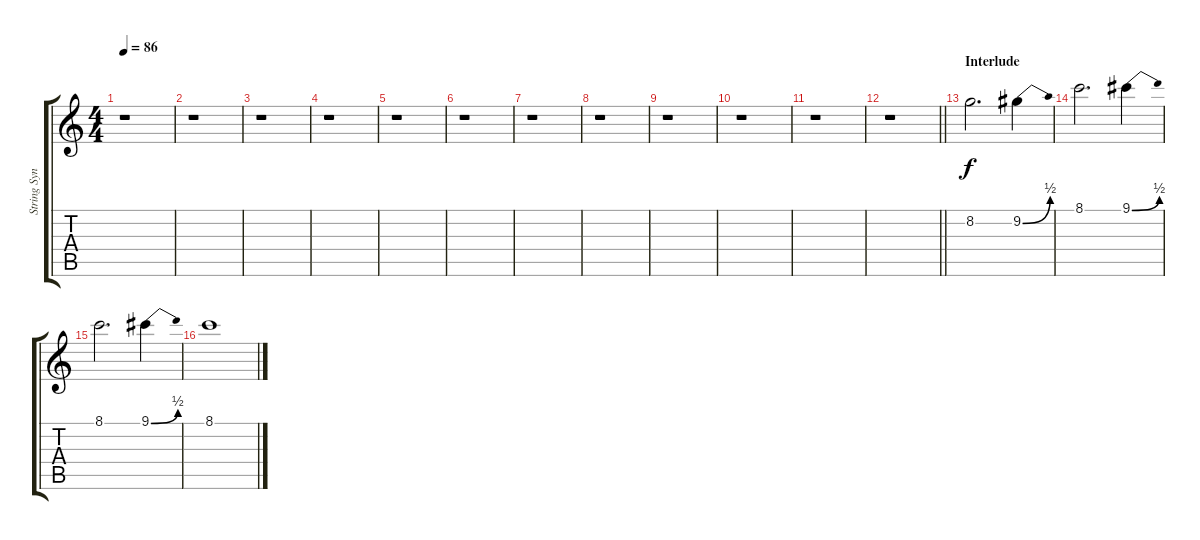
\track ("String Synth" "String Syn") {instrument electricguitarclean}
\staff {score tabs}
\tuning (E4 B3 G3 D3 A2 E2) {hide}
\ts (4 4)
\tempo 86
\clef g2
\ks c
r.1{dy f} |
r.1 |
r.1 |
r.1 |
r.1 |
r.1 |
r.1 |
r.1 |
r.1 |
r.1 |
r.1 |
\barLineRight lightlight
r.1 |
\section ("" "Interlude")
8.2.2{d volume 4} 9.2{be (bend 0 0 60 2)}.4{volume 13} |
8.1.2{d} 9.1{be (bend 0 0 60 2)}.4 |
8.1.2{d} 9.1{be (bend 0 0 60 2)}.4 |
8.1.1{volume 4}
